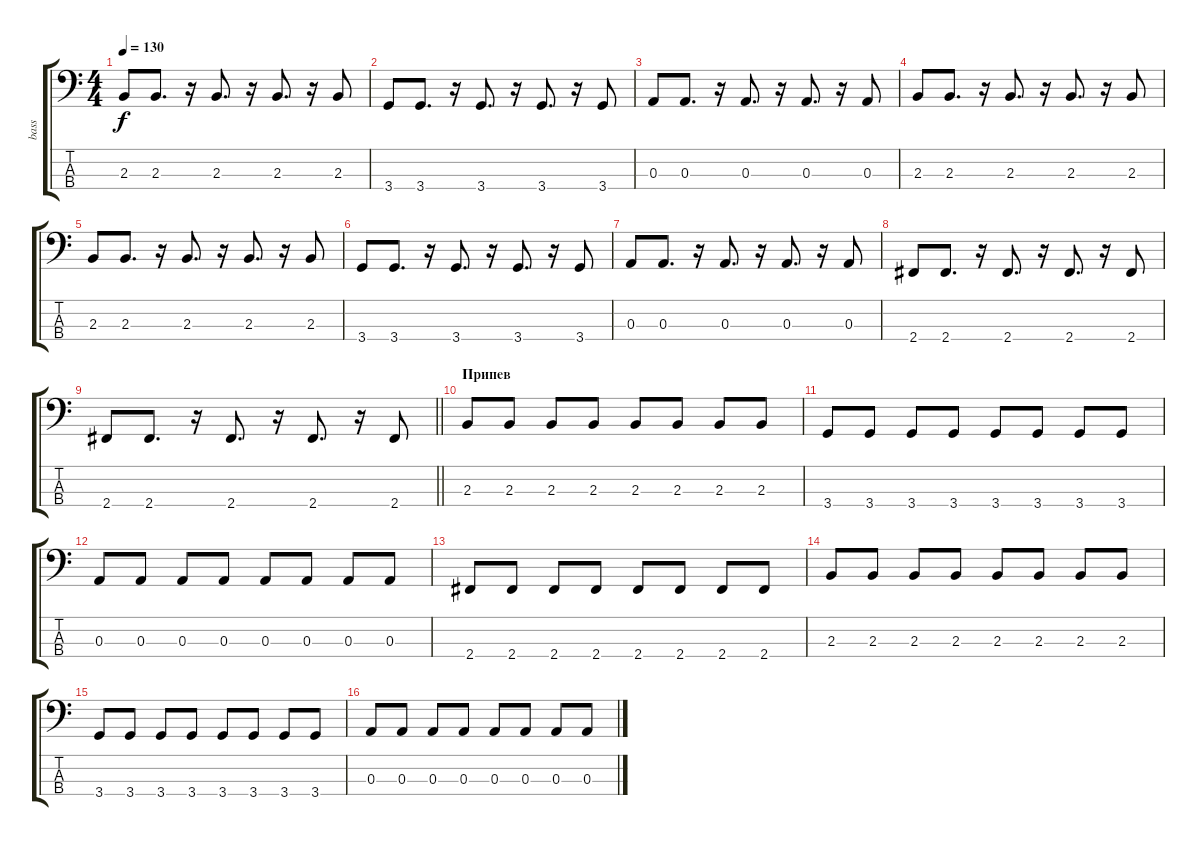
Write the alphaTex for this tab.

\track ("bass" "bass") {instrument electricbassfinger}
\staff {score tabs}
\tuning (G2 D2 A1 E1) {hide}
\ts (4 4)
\tempo 130
\clef f4
\ks c
2.3.8{dy f} 2.3.8{d} r.16 2.3.8{d} r.16 2.3.8{d} r.16 2.3.8 |
3.4.8 3.4.8{d} r.16 3.4.8{d} r.16 3.4.8{d} r.16 3.4.8 |
0.3.8 0.3.8{d} r.16 0.3.8{d} r.16 0.3.8{d} r.16 0.3.8 |
2.3.8 2.3.8{d} r.16 2.3.8{d} r.16 2.3.8{d} r.16 2.3.8 |
2.3.8 2.3.8{d} r.16 2.3.8{d} r.16 2.3.8{d} r.16 2.3.8 |
3.4.8 3.4.8{d} r.16 3.4.8{d} r.16 3.4.8{d} r.16 3.4.8 |
0.3.8 0.3.8{d} r.16 0.3.8{d} r.16 0.3.8{d} r.16 0.3.8 |
2.4.8 2.4.8{d} r.16 2.4.8{d} r.16 2.4.8{d} r.16 2.4.8 |
\barLineRight lightlight
2.4.8 2.4.8{d} r.16 2.4.8{d} r.16 2.4.8{d} r.16 2.4.8 |
\section ("" "Припев")
2.3.8 2.3.8 2.3.8 2.3.8 2.3.8 2.3.8 2.3.8 2.3.8 |
3.4.8 3.4.8 3.4.8 3.4.8 3.4.8 3.4.8 3.4.8 3.4.8 |
0.3.8 0.3.8 0.3.8 0.3.8 0.3.8 0.3.8 0.3.8 0.3.8 |
2.4.8 2.4.8 2.4.8 2.4.8 2.4.8 2.4.8 2.4.8 2.4.8 |
2.3.8 2.3.8 2.3.8 2.3.8 2.3.8 2.3.8 2.3.8 2.3.8 |
3.4.8 3.4.8 3.4.8 3.4.8 3.4.8 3.4.8 3.4.8 3.4.8 |
0.3.8 0.3.8 0.3.8 0.3.8 0.3.8 0.3.8 0.3.8 0.3.8
